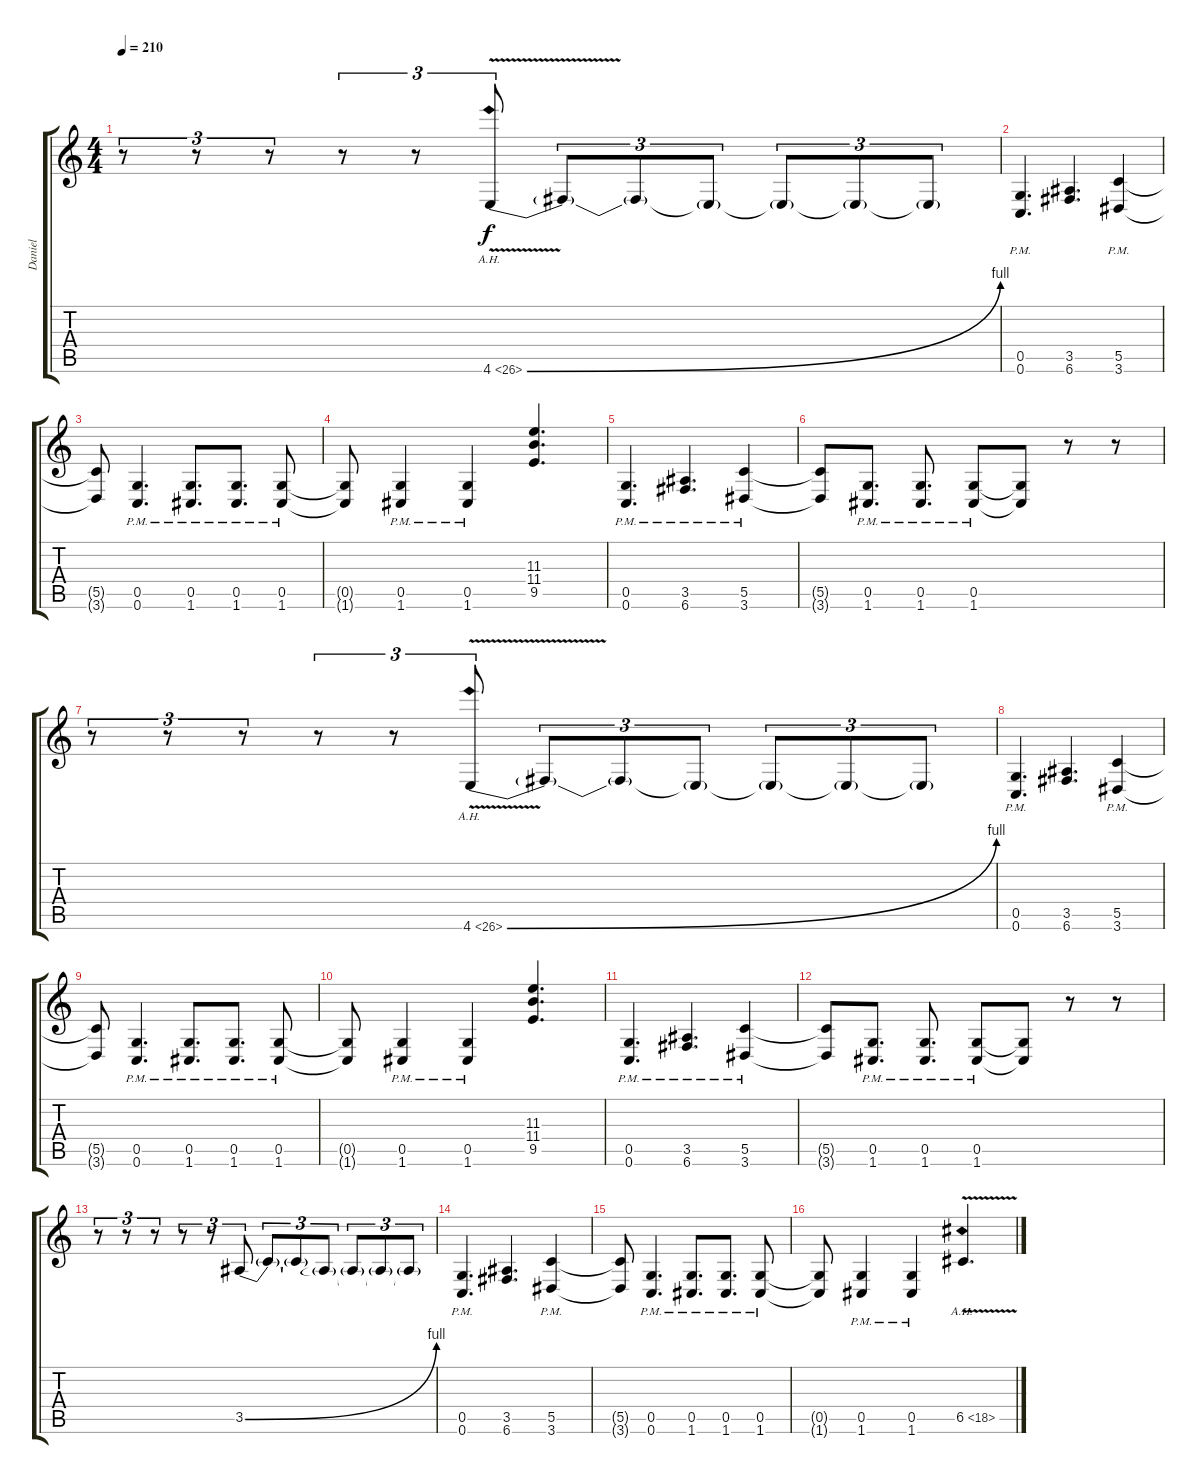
\track ("Daniel" "Daniel") {instrument distortionguitar}
\staff {score tabs}
\tuning (D4 A3 F3 C3 G2 C2) {hide}
\ts (4 4)
\tempo 210
\clef g2
\ks c
r.8{tu (3 2) dy f} r.8{tu (3 2)} r.8{tu (3 2)} r.8{tu (3 2)} r.8{tu (3 2)} 4.6{be (bend 0 0 60 4) ah 22 v}.8{tu (3 2)} 4.6{t}.8{tu (3 2)} 4.6{t}.8{tu (3 2)} 4.6{t}.8{tu (3 2)} 4.6{t}.8{tu (3 2)} 4.6{t}.8{tu (3 2)} 4.6{t}.8{tu (3 2)} |
(0.5{pm} 0.6{pm}).4{d} (3.5 6.6).4{d} (5.5{pm} 3.6{pm}).4 |
(5.5{t} 3.6{t}).8 (0.5{pm} 0.6{pm}).4{d} (0.5{pm} 1.6{pm}).8{d} (0.5{pm} 1.6{pm}).8{d} (0.5{pm} 1.6{pm}).8 |
(0.5{t} 1.6{t}).8 (0.5{pm} 1.6{pm}).4 (0.5{pm} 1.6{pm}).4 (11.3 11.4 9.5).4{d} |
(0.5{pm} 0.6{pm}).4{d} (3.5{pm} 6.6{pm}).4{d} (5.5{pm} 3.6{pm}).4 |
(5.5{t} 3.6{t}).8 (0.5{pm} 1.6{pm}).8{d} (0.5{pm} 1.6{pm}).8{d} (0.5{pm} 1.6{pm}).8 (0.5{t} 1.6{t}).8 r.8 r.8 |
r.8{tu (3 2)} r.8{tu (3 2)} r.8{tu (3 2)} r.8{tu (3 2)} r.8{tu (3 2)} 4.6{be (bend 0 0 60 4) ah 22 v}.8{tu (3 2)} 4.6{t}.8{tu (3 2)} 4.6{t}.8{tu (3 2)} 4.6{t}.8{tu (3 2)} 4.6{t}.8{tu (3 2)} 4.6{t}.8{tu (3 2)} 4.6{t}.8{tu (3 2)} |
(0.5{pm} 0.6{pm}).4{d} (3.5 6.6).4{d} (5.5{pm} 3.6{pm}).4 |
(5.5{t} 3.6{t}).8 (0.5{pm} 0.6{pm}).4{d} (0.5{pm} 1.6{pm}).8{d} (0.5{pm} 1.6{pm}).8{d} (0.5{pm} 1.6{pm}).8 |
(0.5{t} 1.6{t}).8 (0.5{pm} 1.6{pm}).4 (0.5{pm} 1.6{pm}).4 (11.3 11.4 9.5).4{d} |
(0.5{pm} 0.6{pm}).4{d} (3.5{pm} 6.6{pm}).4{d} (5.5{pm} 3.6{pm}).4 |
(5.5{t} 3.6{t}).8 (0.5{pm} 1.6{pm}).8{d} (0.5{pm} 1.6{pm}).8{d} (0.5{pm} 1.6{pm}).8 (0.5{t} 1.6{t}).8 r.8 r.8 |
r.8{tu (3 2)} r.8{tu (3 2)} r.8{tu (3 2)} r.8{tu (3 2)} r.8{tu (3 2)} 3.5{be (bend 0 0 60 4)}.8{tu (3 2)} 3.5{t}.8{tu (3 2)} 3.5{t}.8{tu (3 2)} 3.5{t}.8{tu (3 2)} 3.5{t}.8{tu (3 2)} 3.5{t}.8{tu (3 2)} 3.5{t}.8{tu (3 2)} |
(0.5{pm} 0.6{pm}).4{d} (3.5 6.6).4{d} (5.5{pm} 3.6{pm}).4 |
(5.5{t} 3.6{t}).8 (0.5{pm} 0.6{pm}).4{d} (0.5{pm} 1.6{pm}).8{d} (0.5{pm} 1.6{pm}).8{d} (0.5{pm} 1.6{pm}).8 |
(0.5{t} 1.6{t}).8 (0.5{pm} 1.6{pm}).4 (0.5{pm} 1.6{pm}).4 6.5{ah 12 v}.4{d}
